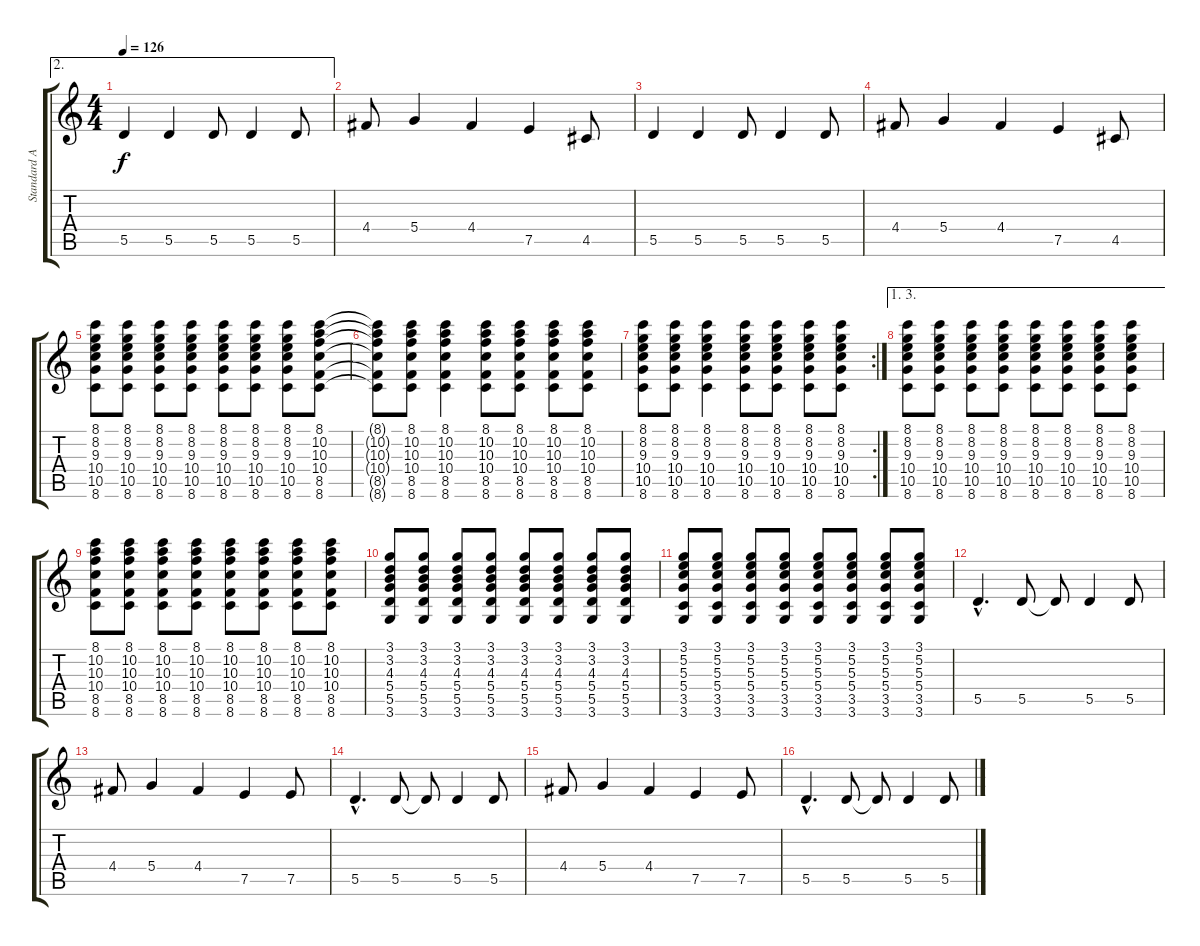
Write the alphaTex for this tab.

\track ("Standard Acoustic" "Standard A") {instrument acousticguitarsteel}
\staff {score tabs}
\tuning (E4 B3 G3 D3 A2 E2) {hide}
\ae 2
\ts (4 4)
\tempo 126
\clef g2
\ks c
5.5.4{dy f} 5.5.4 5.5.8 5.5.4 5.5.8 |
4.4.8 5.4.4 4.4.4 7.5.4 4.5.8 |
5.5.4 5.5.4 5.5.8 5.5.4 5.5.8 |
4.4.8 5.4.4 4.4.4 7.5.4 4.5.8 |
(8.1 8.2 9.3 10.4 10.5 8.6).8 (8.1 8.2 9.3 10.4 10.5 8.6).8 (8.1 8.2 9.3 10.4 10.5 8.6).8 (8.1 8.2 9.3 10.4 10.5 8.6).8 (8.1 8.2 9.3 10.4 10.5 8.6).8 (8.1 8.2 9.3 10.4 10.5 8.6).8 (8.1 8.2 9.3 10.4 10.5 8.6).8 (8.1 10.2 10.3 10.4 8.5 8.6).8 |
(8.1{t} 10.2{t} 10.3{t} 10.4{t} 8.5{t} 8.6{t}).8 (8.1 10.2 10.3 10.4 8.5 8.6).8 (8.1 10.2 10.3 10.4 8.5 8.6).4 (8.1 10.2 10.3 10.4 8.5 8.6).8 (8.1 10.2 10.3 10.4 8.5 8.6).8 (8.1 10.2 10.3 10.4 8.5 8.6).8 (8.1 10.2 10.3 10.4 8.5 8.6).8 |
\rc 2
(8.1 8.2 9.3 10.4 10.5 8.6).8 (8.1 8.2 9.3 10.4 10.5 8.6).8 (8.1 8.2 9.3 10.4 10.5 8.6).4 (8.1 8.2 9.3 10.4 10.5 8.6).8 (8.1 8.2 9.3 10.4 10.5 8.6).8 (8.1 8.2 9.3 10.4 10.5 8.6).8 (8.1 8.2 9.3 10.4 10.5 8.6).8 |
\ae (1 3)
(8.1 8.2 9.3 10.4 10.5 8.6).8 (8.1 8.2 9.3 10.4 10.5 8.6).8 (8.1 8.2 9.3 10.4 10.5 8.6).8 (8.1 8.2 9.3 10.4 10.5 8.6).8 (8.1 8.2 9.3 10.4 10.5 8.6).8 (8.1 8.2 9.3 10.4 10.5 8.6).8 (8.1 8.2 9.3 10.4 10.5 8.6).8 (8.1 8.2 9.3 10.4 10.5 8.6).8 |
(8.1 10.2 10.3 10.4 8.5 8.6).8 (8.1 10.2 10.3 10.4 8.5 8.6).8 (8.1 10.2 10.3 10.4 8.5 8.6).8 (8.1 10.2 10.3 10.4 8.5 8.6).8 (8.1 10.2 10.3 10.4 8.5 8.6).8 (8.1 10.2 10.3 10.4 8.5 8.6).8 (8.1 10.2 10.3 10.4 8.5 8.6).8 (8.1 10.2 10.3 10.4 8.5 8.6).8 |
(3.1 3.2 4.3 5.4 5.5 3.6).8 (3.1 3.2 4.3 5.4 5.5 3.6).8 (3.1 3.2 4.3 5.4 5.5 3.6).8 (3.1 3.2 4.3 5.4 5.5 3.6).8 (3.1 3.2 4.3 5.4 5.5 3.6).8 (3.1 3.2 4.3 5.4 5.5 3.6).8 (3.1 3.2 4.3 5.4 5.5 3.6).8 (3.1 3.2 4.3 5.4 5.5 3.6).8 |
(3.1 5.2 5.3 5.4 3.5 3.6).8 (3.1 5.2 5.3 5.4 3.5 3.6).8 (3.1 5.2 5.3 5.4 3.5 3.6).8 (3.1 5.2 5.3 5.4 3.5 3.6).8 (3.1 5.2 5.3 5.4 3.5 3.6).8 (3.1 5.2 5.3 5.4 3.5 3.6).8 (3.1 5.2 5.3 5.4 3.5 3.6).8 (3.1 5.2 5.3 5.4 3.5 3.6).8 |
5.5{hac}.4{d} 5.5.8 5.5{t}.8 5.5.4 5.5.8 |
4.4.8 5.4.4 4.4.4 7.5.4 7.5.8 |
5.5{hac}.4{d} 5.5.8 5.5{t}.8 5.5.4 5.5.8 |
4.4.8 5.4.4 4.4.4 7.5.4 7.5.8 |
5.5{hac}.4{d} 5.5.8 5.5{t}.8 5.5.4 5.5.8
